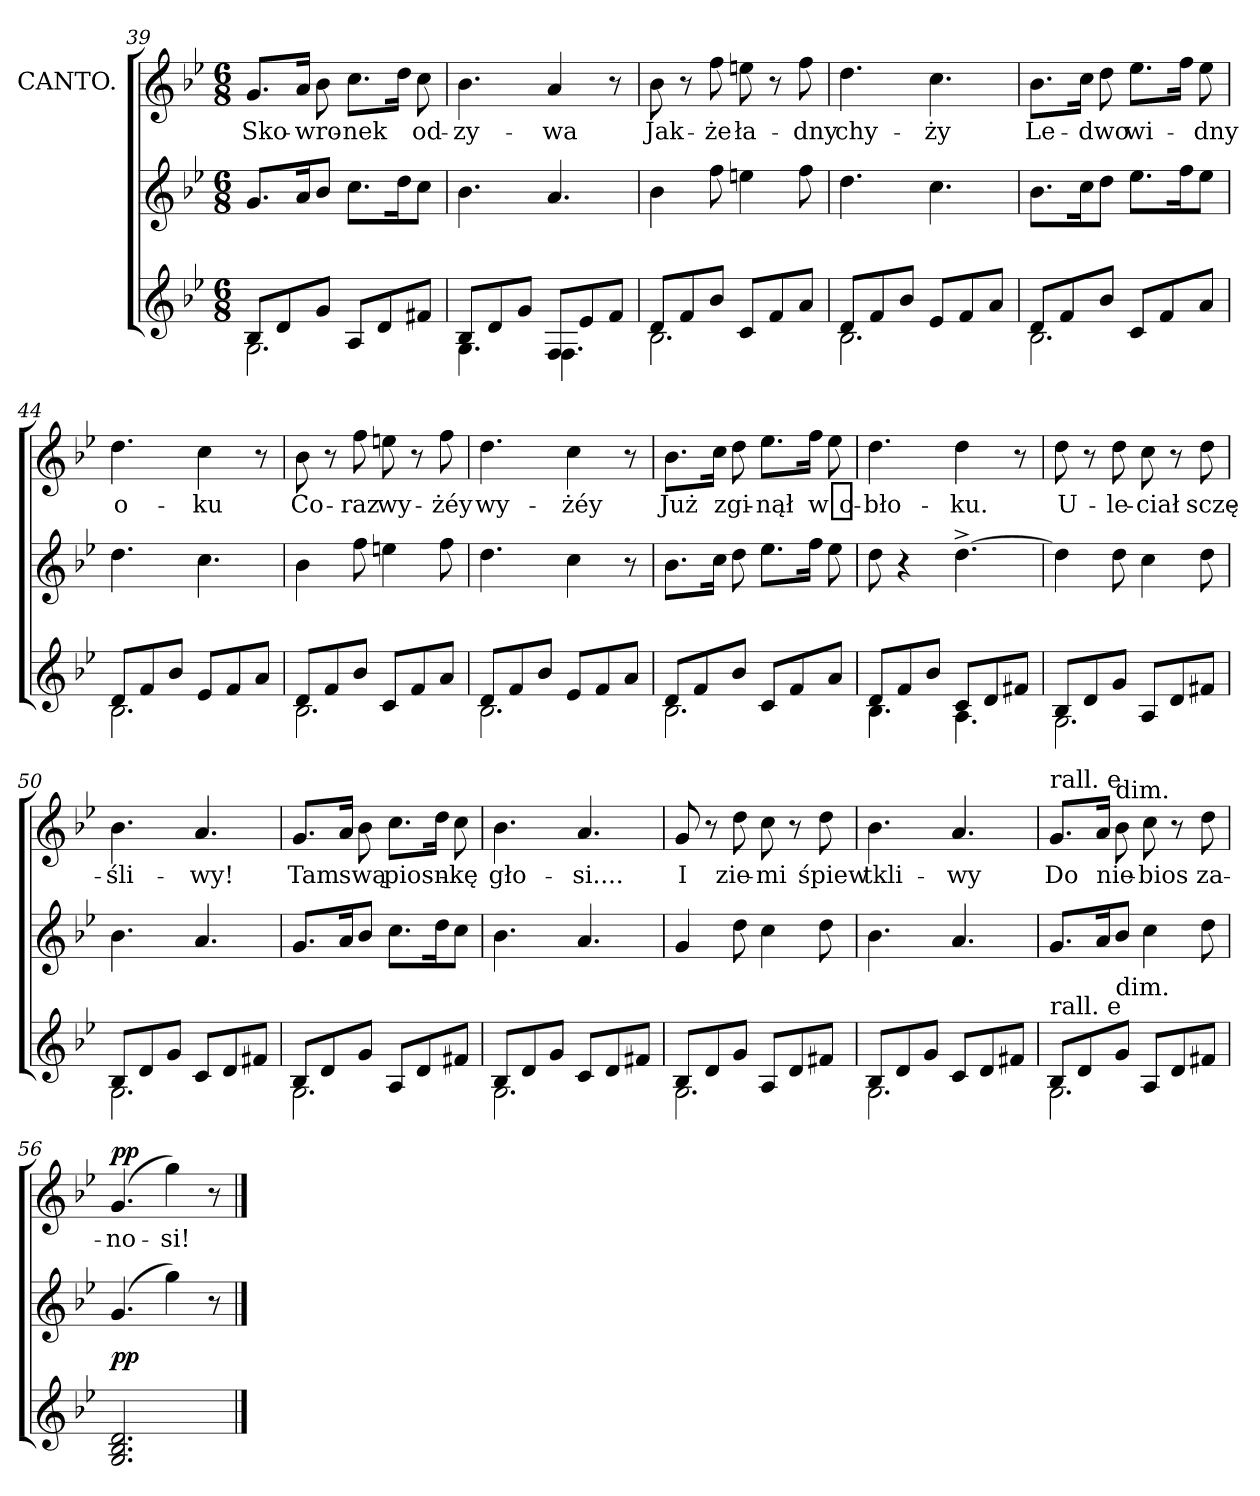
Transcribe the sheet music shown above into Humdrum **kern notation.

**kern	**kern	**dynam	**kern	**text	**dynam
*part2	*part2	*part2	*part1	*part1	*part1
*staff3	*staff2	*staff2/3	*staff1	*staff1	*staff1
*	*	*	*I"CANTO.	*	*
*clefG2	*clefG2	*	*clefG2	*	*
*k[b-e-]	*k[b-e-]	*	*k[b-e-]	*	*
*g:	*g:	*	*g:	*	*
*M6/8	*M6/8	*	*M6/8	*	*
=39	=39	=39	=39	=39	=39
*^	*	*	*	*	*
8B-L	2.G	8.gL	.	8.gL	Sko-	.
8d	.	.	.	.	.	.
.	.	16ak	.	16aJk	.	.
8gJ	.	8b-J	.	8b-	-wro-	.
8AL	.	8.ccL	.	8.ccL	-nek	.
8d	.	.	.	.	.	.
.	.	16ddk	.	16ddJk	.	.
8f#XJ	.	8ccJ	.	8cc	od-	.
=40	=40	=40	=40	=40	=40	=40
8B-L	4.G	4.b-	.	4.b-	-zy-	.
8d	.	.	.	.	.	.
8gJ	.	.	.	.	.	.
8FL	4.F	4.a	.	4a	-wa	.
8e-	.	.	.	.	.	.
8fJ	.	.	.	8r	.	.
=41	=41	=41	=41	=41	=41	=41
8dL	2.B-	4b-	.	8b-	Jak-	.
8f	.	.	.	8r	.	.
8b-J	.	8ff	.	8ff	-że	.
8cL	.	4een	.	8een	ła-	.
8f	.	.	.	8r	.	.
8aJ	.	8ff	.	8ff	-dny	.
=42	=42	=42	=42	=42	=42	=42
8dL	2.B-	4.dd	.	4.dd	chy-	.
8f	.	.	.	.	.	.
8b-J	.	.	.	.	.	.
8e-L	.	4.cc	.	4.cc	-ży	.
8f	.	.	.	.	.	.
8aJ	.	.	.	.	.	.
=43	=43	=43	=43	=43	=43	=43
8dL	2.B-	8.b-L	.	8.b-L	Le-	.
8f	.	.	.	.	.	.
.	.	16cck	.	16ccJk	.	.
8b-J	.	8ddJ	.	8dd	-dwo	.
8cL	.	8.ee-L	.	8.ee-L	wi-	.
8f	.	.	.	.	.	.
.	.	16ffk	.	16ffJk	.	.
8aJ	.	8ee-J	.	8ee-	-dny	.
=44	=44	=44	=44	=44	=44	=44
8dL	2.B-	4.dd	.	4.dd	o-	.
8f	.	.	.	.	.	.
8b-J	.	.	.	.	.	.
8e-L	.	4.cc	.	4cc	-ku	.
8f	.	.	.	.	.	.
8aJ	.	.	.	8r	.	.
=45	=45	=45	=45	=45	=45	=45
8dL	2.B-	4b-	.	8b-	Co-	.
8f	.	.	.	8r	.	.
8b-J	.	8ff	.	8ff	-raz	.
8cL	.	4een	.	8een	wy-	.
8f	.	.	.	8r	.	.
8aJ	.	8ff	.	8ff	-żéy	.
=46	=46	=46	=46	=46	=46	=46
8dL	2.B-	4.dd	.	4.dd	wy-	.
8f	.	.	.	.	.	.
8b-J	.	.	.	.	.	.
8e-L	.	4cc	.	4cc	-żéy	.
8f	.	.	.	.	.	.
8aJ	.	8r	.	8r	.	.
=47	=47	=47	=47	=47	=47	=47
8dL	2.B-	8.b-L	.	8.b-L	Już	.
8f	.	.	.	.	.	.
.	.	16ccJk	.	16ccJk	.	.
8b-J	.	8dd	.	8dd	zgi-	.
8cL	.	8.ee-L	.	8.ee-L	-nął	.
8f	.	.	.	.	.	.
.	.	16ffJk	.	16ffJk	.	.
8aJ	.	8ee-	.	8ee-	w o-	.
=48	=48	=48	=48	=48	=48	=48
8dL	4.B-	8dd	.	4.dd	bło-	.
8f	.	4r	.	.	.	.
8b-J	.	.	.	.	.	.
8cL	4.A	[4.dd^<	.	4dd	-ku.	.
8d	.	.	.	.	.	.
8f#XJ	.	.	.	8r	.	.
=49	=49	=49	=49	=49	=49	=49
8B-L	2.G	4dd]	.	8dd	U-	.
8d	.	.	.	8r	.	.
8gJ	.	8dd	.	8dd	-le-	.
8AL	.	4cc	.	8cc	-ciał	.
8d	.	.	.	8r	.	.
8f#XJ	.	8dd	.	8dd	sczę-	.
=50	=50	=50	=50	=50	=50	=50
8B-L	2.G	4.b-	.	4.b-	-śli-	.
8d	.	.	.	.	.	.
8gJ	.	.	.	.	.	.
8cL	.	4.a	.	4.a	-wy!	.
8d	.	.	.	.	.	.
8f#XJ	.	.	.	.	.	.
=51	=51	=51	=51	=51	=51	=51
8B-L	2.G	8.gL	.	8.gL	Tam	.
8d	.	.	.	.	.	.
.	.	16ak	.	16aJk	.	.
8gJ	.	8b-J	.	8b-	swą	.
8AL	.	8.ccL	.	8.ccL	piosn-	.
8d	.	.	.	.	.	.
.	.	16ddk	.	16ddJk	.	.
8f#XJ	.	8ccJ	.	8cc	-kę	.
=52	=52	=52	=52	=52	=52	=52
8B-L	2.G	4.b-	.	4.b-	gło-	.
8d	.	.	.	.	.	.
8gJ	.	.	.	.	.	.
8cL	.	4.a	.	4.a	-si....	.
8d	.	.	.	.	.	.
8f#XJ	.	.	.	.	.	.
=53	=53	=53	=53	=53	=53	=53
8B-L	2.G	4g	.	8g	I	.
8d	.	.	.	8r	.	.
8gJ	.	8dd	.	8dd	zie-	.
8AL	.	4cc	.	8cc	-mi	.
8d	.	.	.	8r	.	.
8f#XJ	.	8dd	.	8dd	śpiew	.
=54	=54	=54	=54	=54	=54	=54
8B-L	2.G	4.b-	.	4.b-	tkli-	.
8d	.	.	.	.	.	.
8gJ	.	.	.	.	.	.
8cL	.	4.a	.	4.a	-wy	.
8d	.	.	.	.	.	.
8f#XJ	.	.	.	.	.	.
=55	=55	=55	=55	=55	=55	=55
!	!	!	!	!LO:TX:a:t=rall. e	!	!
!LO:TX:a:t=rall. e	!	!	!	!	!	!
8B-L	2.G	8.gL	.	8.gL	Do	.
8d	.	.	.	.	.	.
.	.	16ak	.	16aJk	.	.
!	!	!	!	!LO:TX:a:t=dim.	!	!
!	!	!LO:TX:c:t=dim.	!	!	!	!
8gJ	.	8b-J	.	8b-	nie-	.
8AL	.	4cc	.	8cc	-bios	.
8d	.	.	.	8r	.	.
8f#XJ	.	8dd	.	8dd	za-	.
*v	*v	*	*	*	*	*
=56	=56	=56	=56	=56	=56
!	!	!	!	!	!LO:DY:a
2.d 2.B- 2.G	(4.g	pp	(4.g	-no-	pp
.	4gg)	.	4gg)	-si!	.
.	8r	.	8r	.	.
==	==	==	==	==	==
*-	*-	*-	*-	*-	*-
